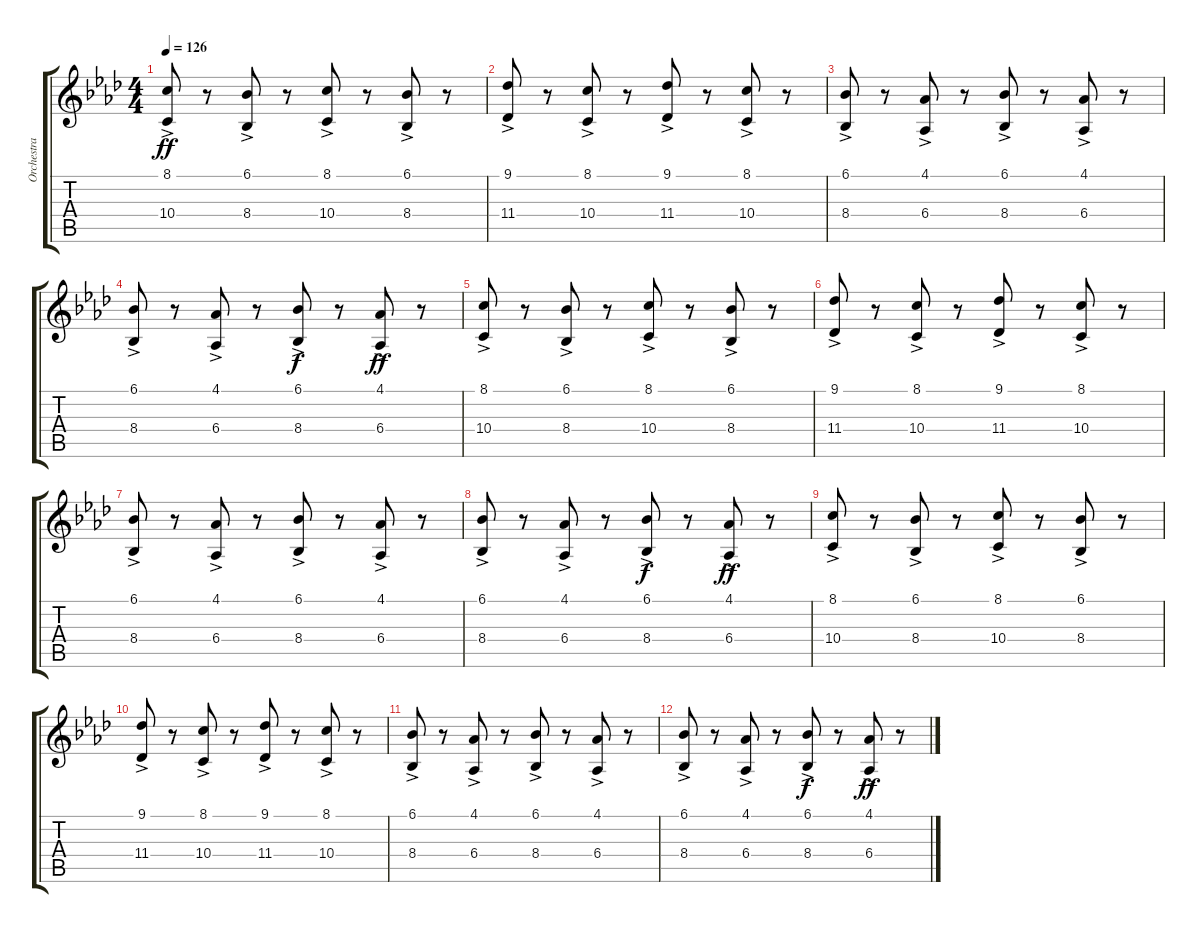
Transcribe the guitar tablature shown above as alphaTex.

\track ("Orchestra" "Orchestra") {instrument stringensemble1}
\staff {score tabs}
\tuning (E4 B3 G3 D3 A2 E2) {hide}
\ts (4 4)
\tempo 126
\clef g2
\ks ab
(8.1{ac} 10.4{ac}).8{dy ff} r.8 (6.1{ac} 8.4{ac}).8 r.8 (8.1{ac} 10.4{ac}).8 r.8 (6.1{ac} 8.4{ac}).8 r.8 |
(9.1{ac} 11.4{ac}).8 r.8 (8.1{ac} 10.4{ac}).8 r.8 (9.1{ac} 11.4{ac}).8 r.8 (8.1{ac} 10.4{ac}).8 r.8 |
(6.1{ac} 8.4{ac}).8 r.8 (4.1{ac} 6.4{ac}).8 r.8 (6.1{ac} 8.4{ac}).8 r.8 (4.1{ac} 6.4{ac}).8 r.8 |
(6.1{ac} 8.4{ac}).8 r.8 (4.1{ac} 6.4{ac}).8 r.8 (6.1{ac} 8.4{ac}).8{dy f} r.8 (4.1{ac} 6.4{ac}).8{dy ff} r.8 |
(8.1{ac} 10.4{ac}).8 r.8 (6.1{ac} 8.4{ac}).8 r.8 (8.1{ac} 10.4{ac}).8 r.8 (6.1{ac} 8.4{ac}).8 r.8 |
(9.1{ac} 11.4{ac}).8 r.8 (8.1{ac} 10.4{ac}).8 r.8 (9.1{ac} 11.4{ac}).8 r.8 (8.1{ac} 10.4{ac}).8 r.8 |
(6.1{ac} 8.4{ac}).8 r.8 (4.1{ac} 6.4{ac}).8 r.8 (6.1{ac} 8.4{ac}).8 r.8 (4.1{ac} 6.4{ac}).8 r.8 |
(6.1{ac} 8.4{ac}).8 r.8 (4.1{ac} 6.4{ac}).8 r.8 (6.1{ac} 8.4{ac}).8{dy f} r.8 (4.1{ac} 6.4{ac}).8{dy ff} r.8 |
(8.1{ac} 10.4{ac}).8 r.8 (6.1{ac} 8.4{ac}).8 r.8 (8.1{ac} 10.4{ac}).8 r.8 (6.1{ac} 8.4{ac}).8 r.8 |
(9.1{ac} 11.4{ac}).8 r.8 (8.1{ac} 10.4{ac}).8 r.8 (9.1{ac} 11.4{ac}).8 r.8 (8.1{ac} 10.4{ac}).8 r.8 |
(6.1{ac} 8.4{ac}).8 r.8 (4.1{ac} 6.4{ac}).8 r.8 (6.1{ac} 8.4{ac}).8 r.8 (4.1{ac} 6.4{ac}).8 r.8 |
(6.1{ac} 8.4{ac}).8 r.8 (4.1{ac} 6.4{ac}).8 r.8 (6.1{ac} 8.4{ac}).8{dy f} r.8 (4.1{ac} 6.4{ac}).8{dy ff} r.8
